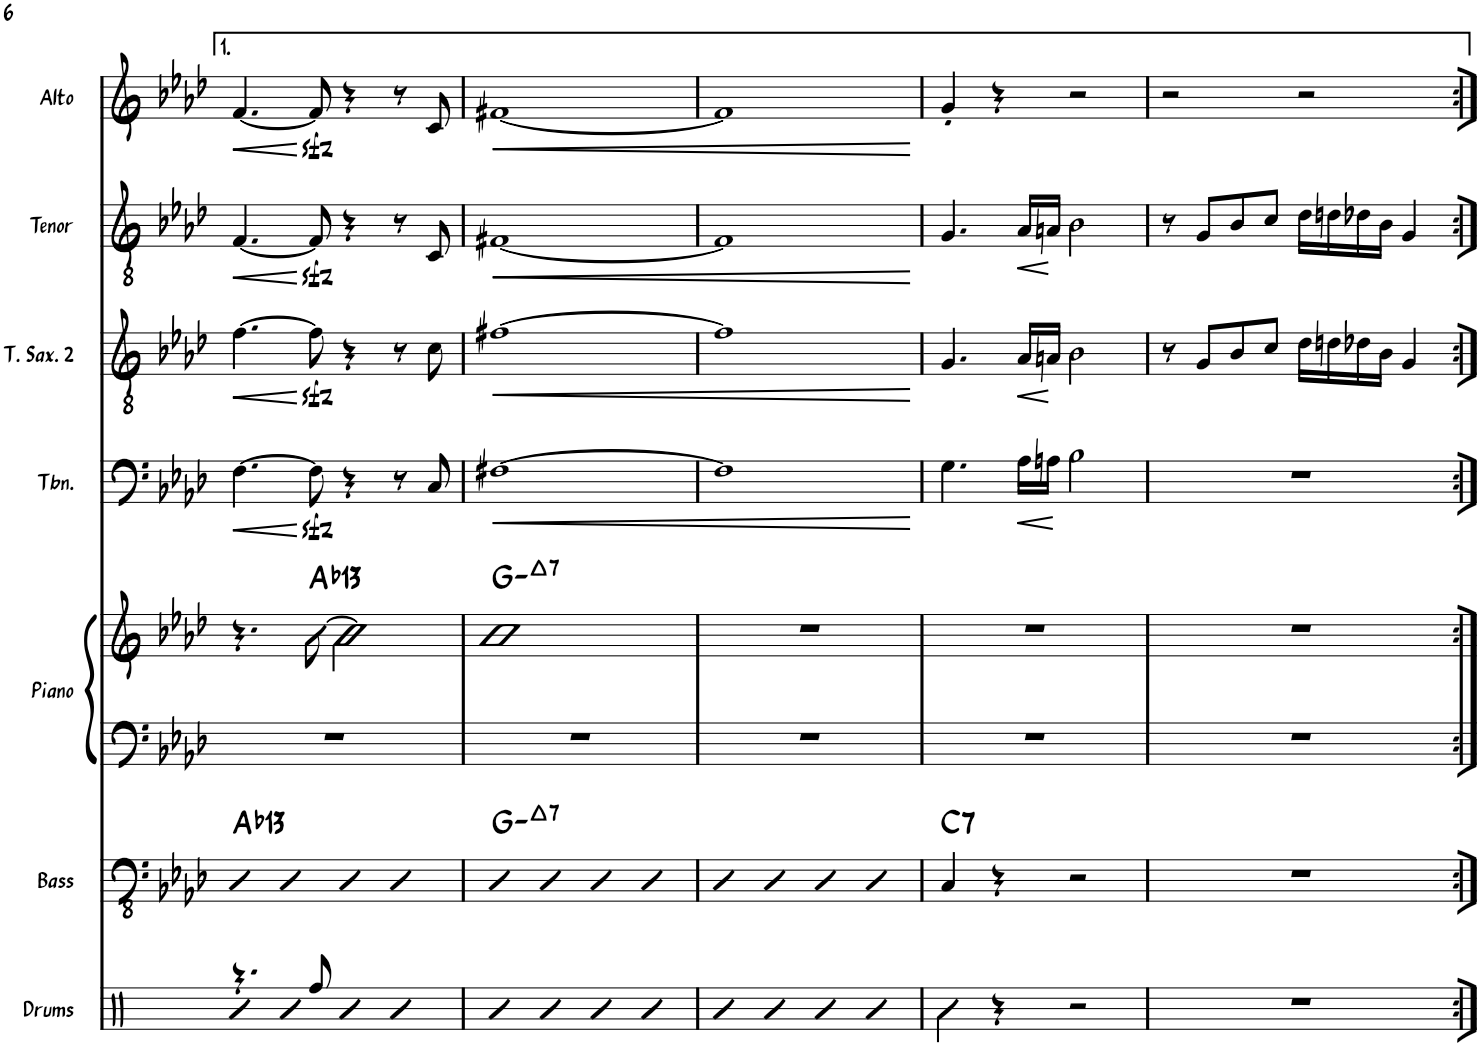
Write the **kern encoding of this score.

**kern	**kern	**harte	**kern	**kern	**harte	**kern	**dynam	**kern	**dynam	**kern	**dynam	**kern	**dynam
*part7	*part6	*part6	*part5	*part5	*part5	*part4	*part4	*part3	*part3	*part2	*part2	*part1	*part1
*staff8	*staff7	*	*staff6	*staff5	*	*staff4	*staff4	*staff3	*staff3	*staff2	*staff2	*staff1	*staff1
*I"Drums	*I"Bass	*	*I"Piano	*	*	*I"Trombone	*	*I"Tenor Saxophone 2	*	*I"Tenor Sax	*	*I"Alto Sax	*
*I'Drums	*I'Bass	*	*I'Piano	*	*	*I'Tbn.	*	*I'T. Sax. 2	*	*I'Tenor	*	*I'Alto	*
!!LO:PB:g=z
*clefX	*clefFv4	*	*clefF4	*clefG2	*	*clefF4	*	*clefGv2	*	*clefGv2	*	*clefG2	*
*	*	*	*	*	*	*	*	*Trd8c14	*	*Trd8c14	*	*Trd5c9	*
*k[]	*k[b-e-a-d-]	*	*k[b-e-a-d-]	*k[b-e-a-d-]	*	*k[b-e-a-d-]	*	*k[b-e-a-d-]	*	*k[b-e-a-d-]	*	*k[b-e-a-d-]	*
*M4/4	*M4/4	*	*M4/4	*M4/4	*	*M4/4	*	*M4/4	*	*M4/4	*	*M4/4	*
=19	=19	=19	=19	=19	=19	=19	=19	=19	=19	=19	=19	=19	=19
*^	*	*	*	*	*	*	*	*	*	*	*	*	*
!	!	!	!LO:H:kt=13	!	!	!	!	!LO:HP:b	!	!LO:HP:b	!	!LO:HP:b	!	!LO:HP:b
4.r	4R	4DD-	Ab:9(11,13)	1r	4.r	.	[4.F\	<	[4.f\	<	[4.F/	<	[4.f/	<
.	4R	4DD-	.	.	.	.	.	.	.	.	.	.	.	.
!	!	!	!	!	!	!LO:H:kt=13	!	!	!	!	!	!	!	!
8Rff/	.	.	.	.	[8a-\	Ab:9(11,13)	8Fzz<\]	[	8fzz<\]	[	8Fzz</]	[	8fzz</]	[
4R	2ryy	4DD-	.	.	2a-\]	.	4r	.	4r	.	4r	.	4r	.
4R	.	4DD-	.	.	.	.	8r	.	8r	.	8r	.	8r	.
.	.	.	.	.	.	.	8C/	.	8c\	.	8C/	.	8c/	.
*v	*v	*	*	*	*	*	*	*	*	*	*	*	*	*
=20	=20	=20	=20	=20	=20	=20	=20	=20	=20	=20	=20	=20	=20
!	!	!LO:H:kt=t7	!	!	!LO:H:kt=t7	!	!LO:HP:b	!	!LO:HP:b	!	!LO:HP:b	!	!LO:HP:b
4R	4DD-	G:minmaj7	1r	1a-	G:minmaj7	[1F#X	<	[1f#X	<	[1F#X	<	[1f#X	<
4R	4DD-	.	.	.	.	.	.	.	.	.	.	.	.
4R	4DD-	.	.	.	.	.	.	.	.	.	.	.	.
4R	4DD-	.	.	.	.	.	.	.	.	.	.	.	.
=21	=21	=21	=21	=21	=21	=21	=21	=21	=21	=21	=21	=21	=21
4R	4DD-	.	1r	1r	.	1F#]	.	1f#]	.	1F#]	.	1f#]	.
4R	4DD-	.	.	.	.	.	.	.	.	.	.	.	.
4R	4DD-	.	.	.	.	.	.	.	.	.	.	.	.
4R	4DD-	.	.	.	.	.	.	.	.	.	.	.	.
.	.	.	.	.	.	.	[	.	[	.	[	.	[
=22	=22	=22	=22	=22	=22	=22	=22	=22	=22	=22	=22	=22	=22
!	!	!LO:H:kt=7	!	!	!	!	!	!	!	!	!	!	!
4R\	4CC/	C:7	1r	1r	.	4.G\	.	4.G/	.	4.G/	.	4g'/	.
4r	4r	.	.	.	.	.	.	.	.	.	.	4r	.
!	!	!	!	!	!	!	!LO:HP:b	!	!LO:HP:b	!	!LO:HP:b	!	!
.	.	.	.	.	.	16A-\LL	<	16A-/LL	<	16A-/LL	<	.	.
.	.	.	.	.	.	16An\JJ	.	16An/JJ	.	16An/JJ	.	.	.
2r	2r	.	.	.	.	2B-\	.	2B-\	.	2B-\	.	2r	.
.	.	.	.	.	.	.	[	.	[	.	[	.	.
=23	=23	=23	=23	=23	=23	=23	=23	=23	=23	=23	=23	=23	=23
1r	1r	.	1r	1r	.	1r	.	8r	.	8r	.	2r	.
.	.	.	.	.	.	.	.	8G/L	.	8G/L	.	.	.
.	.	.	.	.	.	.	.	8B-/	.	8B-/	.	.	.
.	.	.	.	.	.	.	.	8c/J	.	8c/J	.	.	.
.	.	.	.	.	.	.	.	16d-\LL	.	16d-\LL	.	2r	.
.	.	.	.	.	.	.	.	16dn\	.	16dn\	.	.	.
.	.	.	.	.	.	.	.	16d-X\	.	16d-X\	.	.	.
.	.	.	.	.	.	.	.	16B-\JJ	.	16B-\JJ	.	.	.
.	.	.	.	.	.	.	.	4G/	.	4G/	.	.	.
=:|!	=:|!	=:|!	=:|!	=:|!	=:|!	=:|!	=:|!	=:|!	=:|!	=:|!	=:|!	=:|!	=:|!
*-	*-	*-	*-	*-	*-	*-	*-	*-	*-	*-	*-	*-	*-
